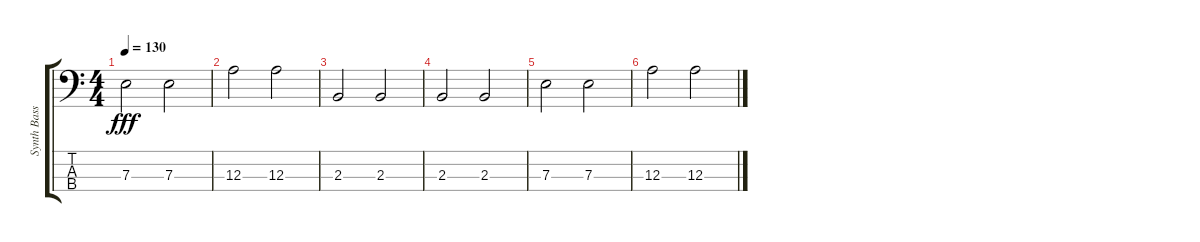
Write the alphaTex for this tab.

\track ("Synth Bass" "Synth Bass") {instrument synthbass1}
\staff {score tabs}
\tuning (G2 D2 A1 E1) {hide}
\ts (4 4)
\tempo 130
\clef f4
\ks c
7.3.2{dy fff} 7.3.2 |
12.3.2 12.3.2 |
2.3.2 2.3.2 |
2.3.2 2.3.2 |
7.3.2 7.3.2 |
12.3.2 12.3.2
